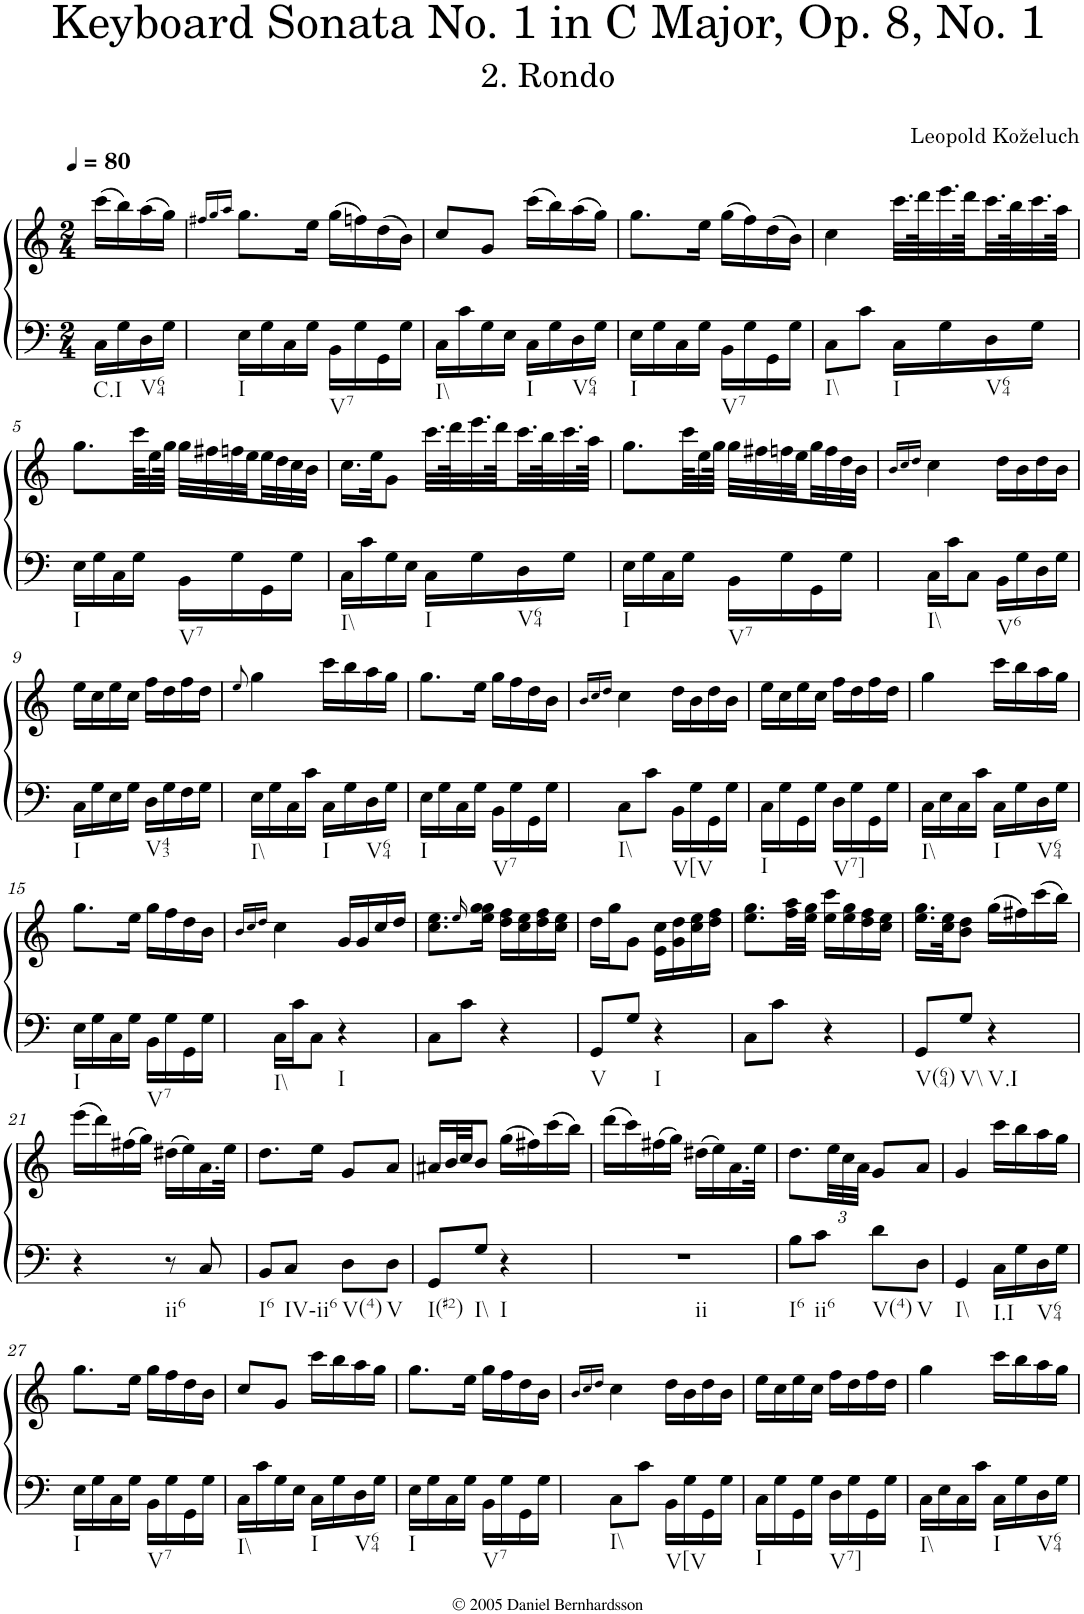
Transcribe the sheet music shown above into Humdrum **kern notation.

**kern	**kern
*part1	*part1
*staff2	*staff1
*I"Piano	*
*I'Pno.	*
*clefF4	*clefG2
*k[]	*k[]
*M2/4	*M2/4
*MM80	*MM80
=	=
!LO:TX:b:t=C.I	!
16C\LL	(16ccc\LL
16G\	16bb\)
!LO:TX:b:t=V64	!
16D\	(16aa\
16G\JJ	16gg\JJ)
=1	=1
.	16qff#X/LL
.	16qgg/
.	16qaa/JJ
!LO:TX:b:t=I	!
16E\LL	8.gg\L
16G\	.
16C\	.
16G\JJ	16ee\Jk
!LO:TX:b:t=V7	!
16BB\LL	(16gg\LL
16G\	16ffn\)
16GG\	(16dd\
16G\JJ	16b\JJ)
=2	=2
!LO:TX:b:t=I\\	!
16C\LL	8cc/L
16c\	.
16G\	8g/J
16E\JJ	.
!LO:TX:b:t=I	!
16C\LL	(16ccc\LL
16G\	16bb\)
!LO:TX:b:t=V64	!
16D\	(16aa\
16G\JJ	16gg\JJ)
=3	=3
!LO:TX:b:t=I	!
16E\LL	8.gg\L
16G\	.
16C\	.
16G\JJ	16ee\Jk
!LO:TX:b:t=V7	!
16BB\LL	(16gg\LL
16G\	16ff\)
16GG\	(16dd\
16G\JJ	16b\JJ)
=4	=4
!LO:TX:b:t=I\\	!
8C\L	4cc\
8c\J	.
!LO:TX:b:t=I	!
16C\LL	32.ccc\LLL
.	64ddd\K
16G\	32.eee\
.	64ddd\K
!LO:TX:b:t=V64	!
16D\	32.ccc\
.	64bb\K
16G\JJ	32.ccc\
.	64aa\JJJk
!!LO:LB:g=z
=5	=5
!LO:TX:b:t=I	!
16E\LL	8.gg\L
16G\	.
16C\	.
16G\JJ	64ccc\KLL
.	32ee\
.	64gg\JJJk
!LO:TX:b:t=V7	!
16BB\LL	32gg\LLL
.	32ff#X\
16G\	32ffn\
.	32ee\
16GG\	32ee\
.	32dd\
16G\JJ	32cc\
.	32b\JJJ
=6	=6
!LO:TX:b:t=I\\	!
16C\LL	16.cc\LL
16c\	.
.	32ee\JK
16G\	8g\J
16E\JJ	.
!LO:TX:b:t=I	!
16C\LL	32.ccc\LLL
.	64ddd\K
16G\	32.eee\
.	64ddd\K
!LO:TX:b:t=V64	!
16D\	32.ccc\
.	64bb\K
16G\JJ	32.ccc\
.	64aa\JJJk
=7	=7
!LO:TX:b:t=I	!
16E\LL	8.gg\L
16G\	.
16C\	.
16G\JJ	64ccc\KLL
.	32ee\
.	64gg\JJJk
!LO:TX:b:t=V7	!
16BB\LL	32gg\LLL
.	32ff#X\
16G\	32ffn\
.	32ee\
16GG\	32gg\
.	32ff\
16G\JJ	32dd\
.	32b\JJJ
=8	=8
.	16qb/LL
.	16qcc/
.	16qdd/JJ
!LO:TX:b:t=I\\	!
16C\LL	4cc\
16c\J	.
8C\J	.
!LO:TX:b:t=V6	!
16BB\LL	16dd\LL
16G\	16b\
16D\	16dd\
16G\JJ	16b\JJ
!!LO:LB:g=z
=9	=9
!LO:TX:b:t=I	!
16C\LL	16ee\LL
16G\	16cc\
16E\	16ee\
16G\JJ	16cc\JJ
!LO:TX:b:t=V43	!
16D\LL	16ff\LL
16G\	16dd\
16F\	16ff\
16G\JJ	16dd\JJ
=10	=10
.	8qee/
!LO:TX:b:t=I\\	!
16E\LL	4gg\
16G\	.
16C\	.
16c\JJ	.
!LO:TX:b:t=I	!
16C\LL	16ccc\LL
16G\	16bb\
!LO:TX:b:t=V64	!
16D\	16aa\
16G\JJ	16gg\JJ
=11	=11
!LO:TX:b:t=I	!
16E\LL	8.gg\L
16G\	.
16C\	.
16G\JJ	16ee\Jk
!LO:TX:b:t=V7	!
16BB\LL	16gg\LL
16G\	16ff\
16GG\	16dd\
16G\JJ	16b\JJ
=12	=12
.	16qb/LL
.	16qcc/
.	16qdd/JJ
!LO:TX:b:t=I\\	!
8C\L	4cc\
8c\J	.
!LO:TX:b:t=V[V	!
16BB\LL	16dd\LL
16G\	16b\
16GG\	16dd\
16G\JJ	16b\JJ
=13	=13
!LO:TX:b:t=I	!
16C\LL	16ee\LL
16G\	16cc\
16GG\	16ee\
16G\JJ	16cc\JJ
!LO:TX:b:t=V7]	!
16D\LL	16ff\LL
16G\	16dd\
16GG\	16ff\
16G\JJ	16dd\JJ
=14	=14
!LO:TX:b:t=I\\	!
16C\LL	4gg\
16E\	.
16C\	.
16c\JJ	.
!LO:TX:b:t=I	!
16C\LL	16ccc\LL
16G\	16bb\
!LO:TX:b:t=V64	!
16D\	16aa\
16G\JJ	16gg\JJ
!!LO:LB:g=z
=15	=15
!LO:TX:b:t=I	!
16E\LL	8.gg\L
16G\	.
16C\	.
16G\JJ	16ee\Jk
!LO:TX:b:t=V7	!
16BB\LL	16gg\LL
16G\	16ff\
16GG\	16dd\
16G\JJ	16b\JJ
=16	=16
.	16qb/LL
.	16qcc/
.	16qdd/JJ
!LO:TX:b:t=I\\	!
16C\LL	4cc\
16c\J	.
8C\J	.
!LO:TX:b:t=I	!
4r	16g/LL
.	16g/
.	16cc/
.	16dd/JJ
=17	=17
8C\L	8.cc\ 8.ee\L
8c\J	.
.	16qee/
.	16ee\ 16gg\ 16gg\Jk
4r	16dd\ 16ff\LL
.	16cc\ 16ee\
.	16dd\ 16ff\
.	16cc\ 16ee\JJ
=18	=18
!LO:TX:b:t=V	!
8GG/L	16dd\LL
.	16gg\J
8G/J	8g\J
!LO:TX:b:t=I	!
4r	16e\ 16cc\LL
.	16g\ 16dd\
.	16cc\ 16ee\
.	16dd\ 16ff\JJ
=19	=19
8C\L	8.ee\ 8.gg\L
8c\J	.
.	32ff\ 32aa\LL
.	32ee\ 32gg\JJJ
4r	16ee\ 16ccc\LL
.	16ee\ 16gg\
.	16dd\ 16ff\
.	16cc\ 16ee\JJ
=20	=20
!LO:TX:b:t=V(64)	!
8GG/L	16.ee\ 16.gg\LL
.	32cc\ 32ee\JK
!LO:TX:b:t=V\\	!
8G/J	8b\ 8dd\J
!LO:TX:b:t=V.I	!
4r	(16gg\LL
.	16ff#X\)
.	(16ccc\
.	16bb\JJ)
!!LO:LB:g=z
=21	=21
4r	(16eee\LL
.	16ddd\)
.	(16ff#X\
.	16gg\JJ)
!LO:TX:b:t=ii6	!
8r	(16dd#X\LL
.	16ee\)
8C/	16.a\
.	32ee\JJk
=22	=22
!LO:TX:b:t=I6	!
8BB/L	8.dd\L
!LO:TX:b:t=IV-ii6	!
8C/J	.
.	16ee\Jk
!LO:TX:b:t=V(4)	!
8D\L	8g/L
!LO:TX:b:t=V	!
8D\J	8a/J
=23	=23
!LO:TX:b:t=I(#2)	!
8GG/L	16a#X/LL
.	32b/L
.	32cc/JJ
!LO:TX:b:t=I\\	!
8G/J	8b/J
!LO:TX:b:t=I	!
4r	(16gg\LL
.	16ff#X\)
.	(16ccc\
.	16bb\JJ)
=24	=24
!LO:TX:b:t=ii	!
2r	(16ddd\LL
.	16ccc\)
.	(16ff#X\
.	16gg\JJ)
.	(16dd#X\LL
.	16ee\)
.	16.a\
.	32ee\JJk
=25	=25
!LO:TX:b:t=I6	!
8B\L	8.dd\L
!LO:TX:b:t=ii6	!
8c\J	.
*	*Xbrackettup
.	48ee\LL
.	48cc\
.	48a\JJJ
!LO:TX:b:t=V(4)	!
8d\L	8g/L
!LO:TX:b:t=V	!
8D\J	8a/J
=26	=26
!LO:TX:b:t=I\\	!
4GG/	4g/
!LO:TX:b:t=I.I	!
16C\LL	16ccc\LL
16G\	16bb\
!LO:TX:b:t=V64	!
16D\	16aa\
16G\JJ	16gg\JJ
!!LO:LB:g=z
=27	=27
!LO:TX:b:t=I	!
16E\LL	8.gg\L
16G\	.
16C\	.
16G\JJ	16ee\Jk
!LO:TX:b:t=V7	!
16BB\LL	16gg\LL
16G\	16ff\
16GG\	16dd\
16G\JJ	16b\JJ
=28	=28
!LO:TX:b:t=I\\	!
16C\LL	8cc/L
16c\	.
16G\	8g/J
16E\JJ	.
!LO:TX:b:t=I	!
16C\LL	16ccc\LL
16G\	16bb\
!LO:TX:b:t=V64	!
16D\	16aa\
16G\JJ	16gg\JJ
=29	=29
!LO:TX:b:t=I	!
16E\LL	8.gg\L
16G\	.
16C\	.
16G\JJ	16ee\Jk
!LO:TX:b:t=V7	!
16BB\LL	16gg\LL
16G\	16ff\
16GG\	16dd\
16G\JJ	16b\JJ
=30	=30
.	16qb/LL
.	16qcc/
.	16qdd/JJ
!LO:TX:b:t=I\\	!
8C\L	4cc\
8c\J	.
!LO:TX:b:t=V[V	!
16BB\LL	16dd\LL
16G\	16b\
16GG\	16dd\
16G\JJ	16b\JJ
=31	=31
!LO:TX:b:t=I	!
16C\LL	16ee\LL
16G\	16cc\
16GG\	16ee\
16G\JJ	16cc\JJ
!LO:TX:b:t=V7]	!
16D\LL	16ff\LL
16G\	16dd\
16GG\	16ff\
16G\JJ	16dd\JJ
=32	=32
!LO:TX:b:t=I\\	!
16C\LL	4gg\
16E\	.
16C\	.
16c\JJ	.
!LO:TX:b:t=I	!
16C\LL	16ccc\LL
16G\	16bb\
!LO:TX:b:t=V64	!
16D\	16aa\
16G\JJ	16gg\JJ
=	=
*-	*-
